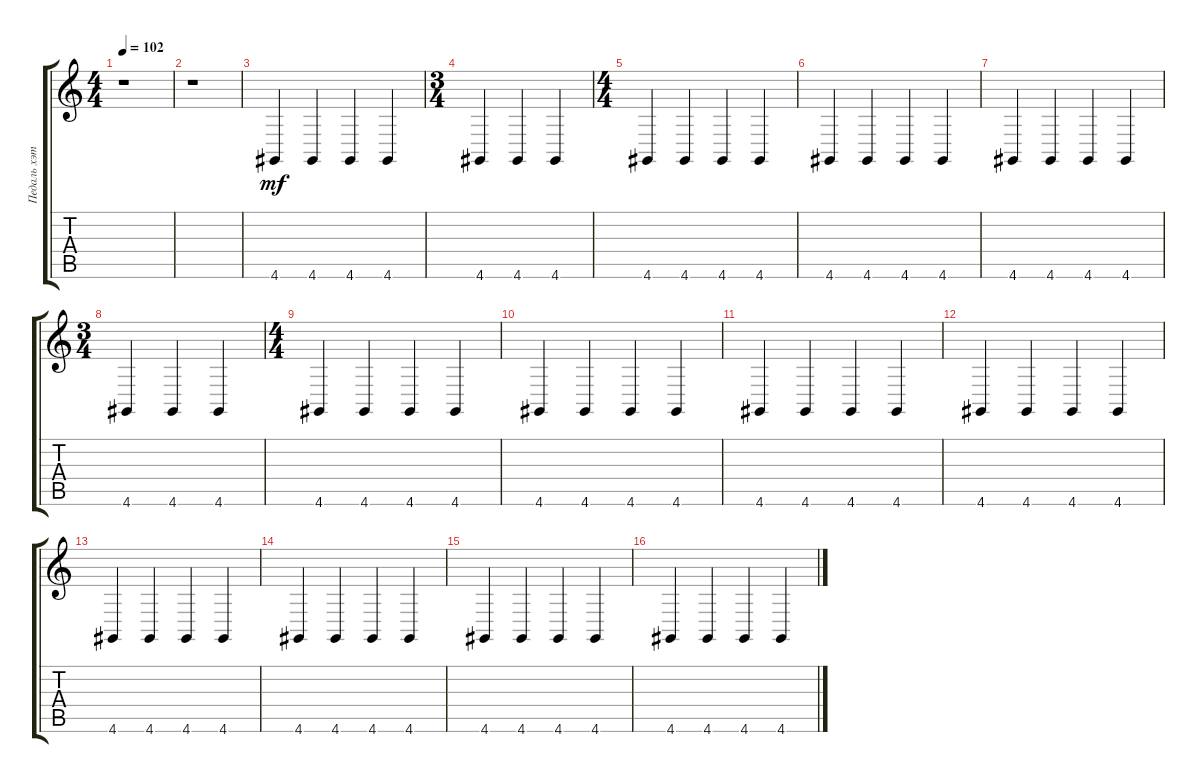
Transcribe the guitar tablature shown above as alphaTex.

\track ("Педаль хэт" "Педаль хэт") {instrument acousticgrandpiano}
\staff {score tabs}
\tuning (E4 B3 G3 D3 A2 E2) {hide}
\ts (4 4)
\tempo 102
\clef g2
\ks c
r.1{dy mf} |
r.1 |
4.6.4 4.6.4 4.6.4 4.6.4 |
\ts (3 4)
4.6.4 4.6.4 4.6.4 |
\ts (4 4)
4.6.4 4.6.4 4.6.4 4.6.4 |
4.6.4 4.6.4 4.6.4 4.6.4 |
4.6.4 4.6.4 4.6.4 4.6.4 |
\ts (3 4)
4.6.4 4.6.4 4.6.4 |
\ts (4 4)
4.6.4 4.6.4 4.6.4 4.6.4 |
4.6.4 4.6.4 4.6.4 4.6.4 |
4.6.4 4.6.4 4.6.4 4.6.4 |
4.6.4 4.6.4 4.6.4 4.6.4 |
4.6.4 4.6.4 4.6.4 4.6.4 |
4.6.4 4.6.4 4.6.4 4.6.4 |
4.6.4 4.6.4 4.6.4 4.6.4 |
4.6.4 4.6.4 4.6.4 4.6.4
